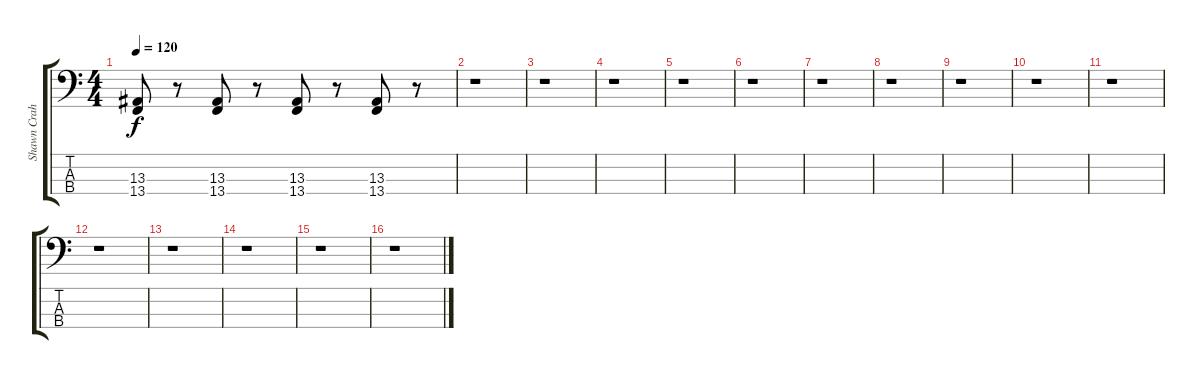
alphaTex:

\track ("Shawn Crahan" "Shawn Crah") {instrument melodictom}
\staff {score tabs}
\tuning (G2 D2 A1 E1) {hide}
\ts (4 4)
\tempo 120
\clef f4
\ks c
(13.3 13.4).8{dy f} r.8 (13.3 13.4).8 r.8 (13.3 13.4).8 r.8 (13.3 13.4).8 r.8 |
r.1 |
r.1 |
r.1 |
r.1 |
r.1 |
r.1 |
r.1 |
r.1 |
r.1 |
r.1 |
r.1 |
r.1 |
r.1 |
r.1 |
r.1
